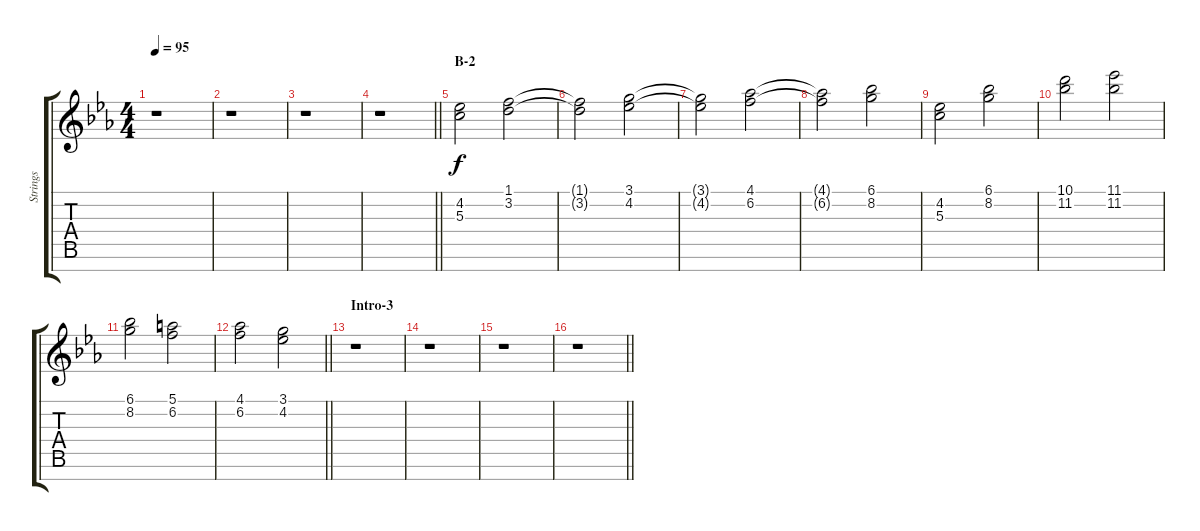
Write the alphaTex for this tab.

\track ("Strings" "Strings") {instrument stringensemble1}
\staff {score tabs}
\tuning (E5 B4 G4 D4 A3 E3 B2) {hide}
\ts (4 4)
\tempo 95
\clef g2
\ks cminor
r.1{dy f} |
r.1 |
r.1 |
\barLineRight lightlight
r.1 |
\section ("" "B-2")
(4.2 5.3).2 (1.1 3.2).2 |
(1.1{t} 3.2{t}).2 (3.1 4.2).2 |
(3.1{t} 4.2{t}).2 (4.1 6.2).2 |
(4.1{t} 6.2{t}).2 (6.1 8.2).2 |
(4.2 5.3).2 (6.1 8.2).2 |
(10.1 11.2).2 (11.1 11.2).2 |
(6.1 8.2).2 (5.1 6.2).2 |
\barLineRight lightlight
(4.1 6.2).2 (3.1 4.2).2 |
\section ("" "Intro-3")
r.1 |
r.1 |
r.1 |
\barLineRight lightlight
r.1
